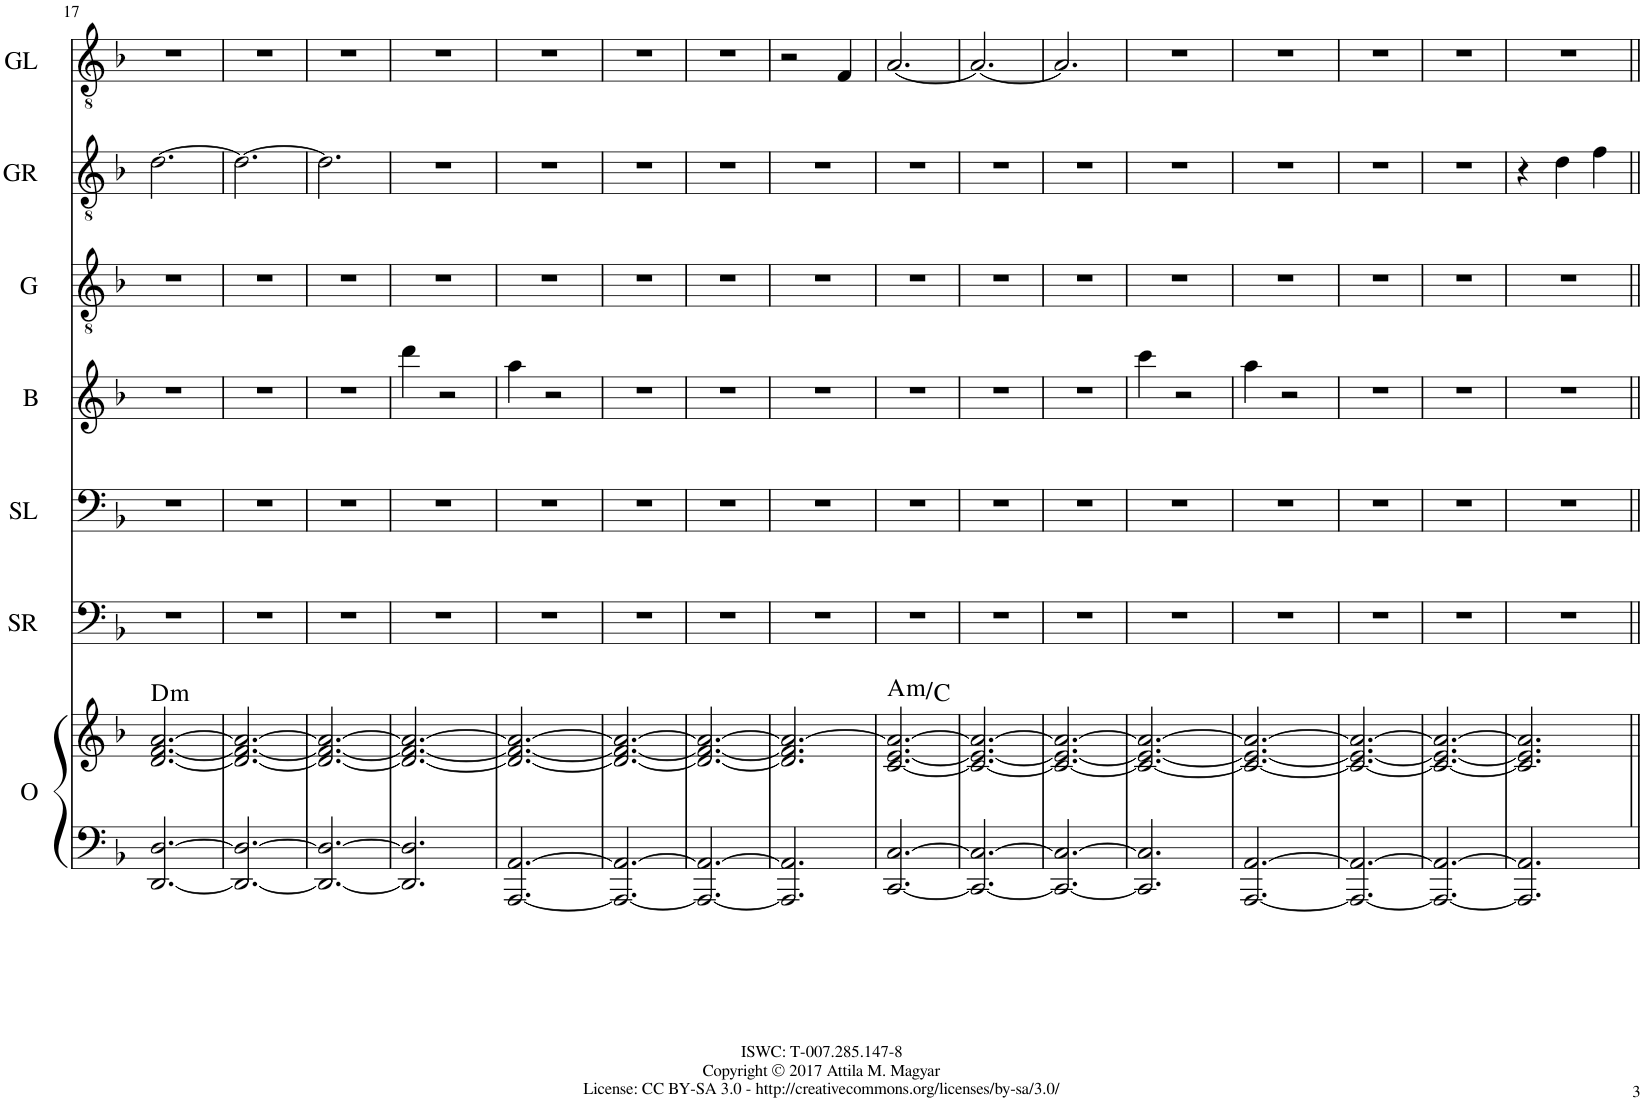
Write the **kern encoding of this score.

**kern	**kern	**harte	**kern	**kern	**kern	**kern	**kern	**kern
*part7	*part7	*part7	*part6	*part5	*part4	*part3	*part2	*part1
*staff8	*staff7	*	*staff6	*staff5	*staff4	*staff3	*staff2	*staff1
*I"Organ	*	*	*I"SynthR	*I"SynthL	*I"Bell	*I"Gtr	*I"GtrR	*I"GtrL
*I'O	*	*	*I'SR	*I'SL	*I'B	*I'G	*I'GR	*I'GL
!!LO:PB:g=z
*clefF4	*clefG2	*	*clefF4	*clefF4	*clefG2	*clefGv2	*clefGv2	*clefGv2
*k[b-]	*k[b-]	*	*k[b-]	*k[b-]	*k[b-]	*k[b-]	*k[b-]	*k[b-]
=17	=17	=17	=17	=17	=17	=17	=17	=17
!	!	!LO:H:kt=m	!	!	!	!	!	!
[2.DD/ [2.D/	[2.d/ [2.f/ [2.a/	D:min	1r	1r	1r	1r	[2.d\	1r
4ryy	4ryy	.	.	.	.	.	4ryy	.
=18	=18	=18	=18	=18	=18	=18	=18	=18
2.DD/_ 2.D/_	2.d/_ 2.f/_ 2.a/_	.	1r	1r	1r	1r	2.d\_	1r
4ryy	4ryy	.	.	.	.	.	4ryy	.
=19	=19	=19	=19	=19	=19	=19	=19	=19
2.DD/_ 2.D/_	2.d/_ 2.f/_ 2.a/_	.	1r	1r	1r	1r	2.d\]	1r
4ryy	4ryy	.	.	.	.	.	4ryy	.
=20	=20	=20	=20	=20	=20	=20	=20	=20
2.DD/] 2.D/]	2.d/_ 2.f/_ 2.a/_	.	1r	1r	4ddd\	1r	1r	1r
.	.	.	.	.	2r	.	.	.
4ryy	4ryy	.	.	.	4ryy	.	.	.
=21	=21	=21	=21	=21	=21	=21	=21	=21
[2.AAA/ [2.AA/	2.d/_ 2.f/_ 2.a/_	.	1r	1r	4aa\	1r	1r	1r
.	.	.	.	.	2r	.	.	.
4ryy	4ryy	.	.	.	4ryy	.	.	.
=22	=22	=22	=22	=22	=22	=22	=22	=22
2.AAA/_ 2.AA/_	2.d/_ 2.f/_ 2.a/_	.	1r	1r	1r	1r	1r	1r
4ryy	4ryy	.	.	.	.	.	.	.
=23	=23	=23	=23	=23	=23	=23	=23	=23
2.AAA/_ 2.AA/_	2.d/_ 2.f/_ 2.a/_	.	1r	1r	1r	1r	1r	1r
4ryy	4ryy	.	.	.	.	.	.	.
=24	=24	=24	=24	=24	=24	=24	=24	=24
2.AAA/] 2.AA/]	2.d/] 2.f/] 2.a/_	.	1r	1r	1r	1r	1r	2r
.	.	.	.	.	.	.	.	4F/
4ryy	4ryy	.	.	.	.	.	.	4ryy
=25	=25	=25	=25	=25	=25	=25	=25	=25
!	!	!LO:H:kt=m	!	!	!	!	!	!
[2.CC/ [2.C/	[2.c/ [2.e/ 2.a/_	A:min/b3	1r	1r	1r	1r	1r	[2.A/
4ryy	4ryy	.	.	.	.	.	.	4ryy
=26	=26	=26	=26	=26	=26	=26	=26	=26
2.CC/_ 2.C/_	2.c/_ 2.e/_ 2.a/_	.	1r	1r	1r	1r	1r	2.A/_
4ryy	4ryy	.	.	.	.	.	.	4ryy
=27	=27	=27	=27	=27	=27	=27	=27	=27
2.CC/_ 2.C/_	2.c/_ 2.e/_ 2.a/_	.	1r	1r	1r	1r	1r	2.A/]
4ryy	4ryy	.	.	.	.	.	.	4ryy
=28	=28	=28	=28	=28	=28	=28	=28	=28
2.CC/] 2.C/]	2.c/_ 2.e/_ 2.a/_	.	1r	1r	4ccc\	1r	1r	1r
.	.	.	.	.	2r	.	.	.
4ryy	4ryy	.	.	.	4ryy	.	.	.
=29	=29	=29	=29	=29	=29	=29	=29	=29
[2.AAA/ [2.AA/	2.c/_ 2.e/_ 2.a/_	.	1r	1r	4aa\	1r	1r	1r
.	.	.	.	.	2r	.	.	.
4ryy	4ryy	.	.	.	4ryy	.	.	.
=30	=30	=30	=30	=30	=30	=30	=30	=30
2.AAA/_ 2.AA/_	2.c/_ 2.e/_ 2.a/_	.	1r	1r	1r	1r	1r	1r
4ryy	4ryy	.	.	.	.	.	.	.
=31	=31	=31	=31	=31	=31	=31	=31	=31
2.AAA/_ 2.AA/_	2.c/_ 2.e/_ 2.a/_	.	1r	1r	1r	1r	1r	1r
4ryy	4ryy	.	.	.	.	.	.	.
=32	=32	=32	=32	=32	=32	=32	=32	=32
2.AAA/] 2.AA/]	2.c/] 2.e/] 2.a/]	.	1r	1r	1r	1r	4r	1r
.	.	.	.	.	.	.	4d\	.
.	.	.	.	.	.	.	4f\	.
4ryy	4ryy	.	.	.	.	.	4ryy	.
=||	=||	=||	=||	=||	=||	=||	=||	=||
*-	*-	*-	*-	*-	*-	*-	*-	*-
